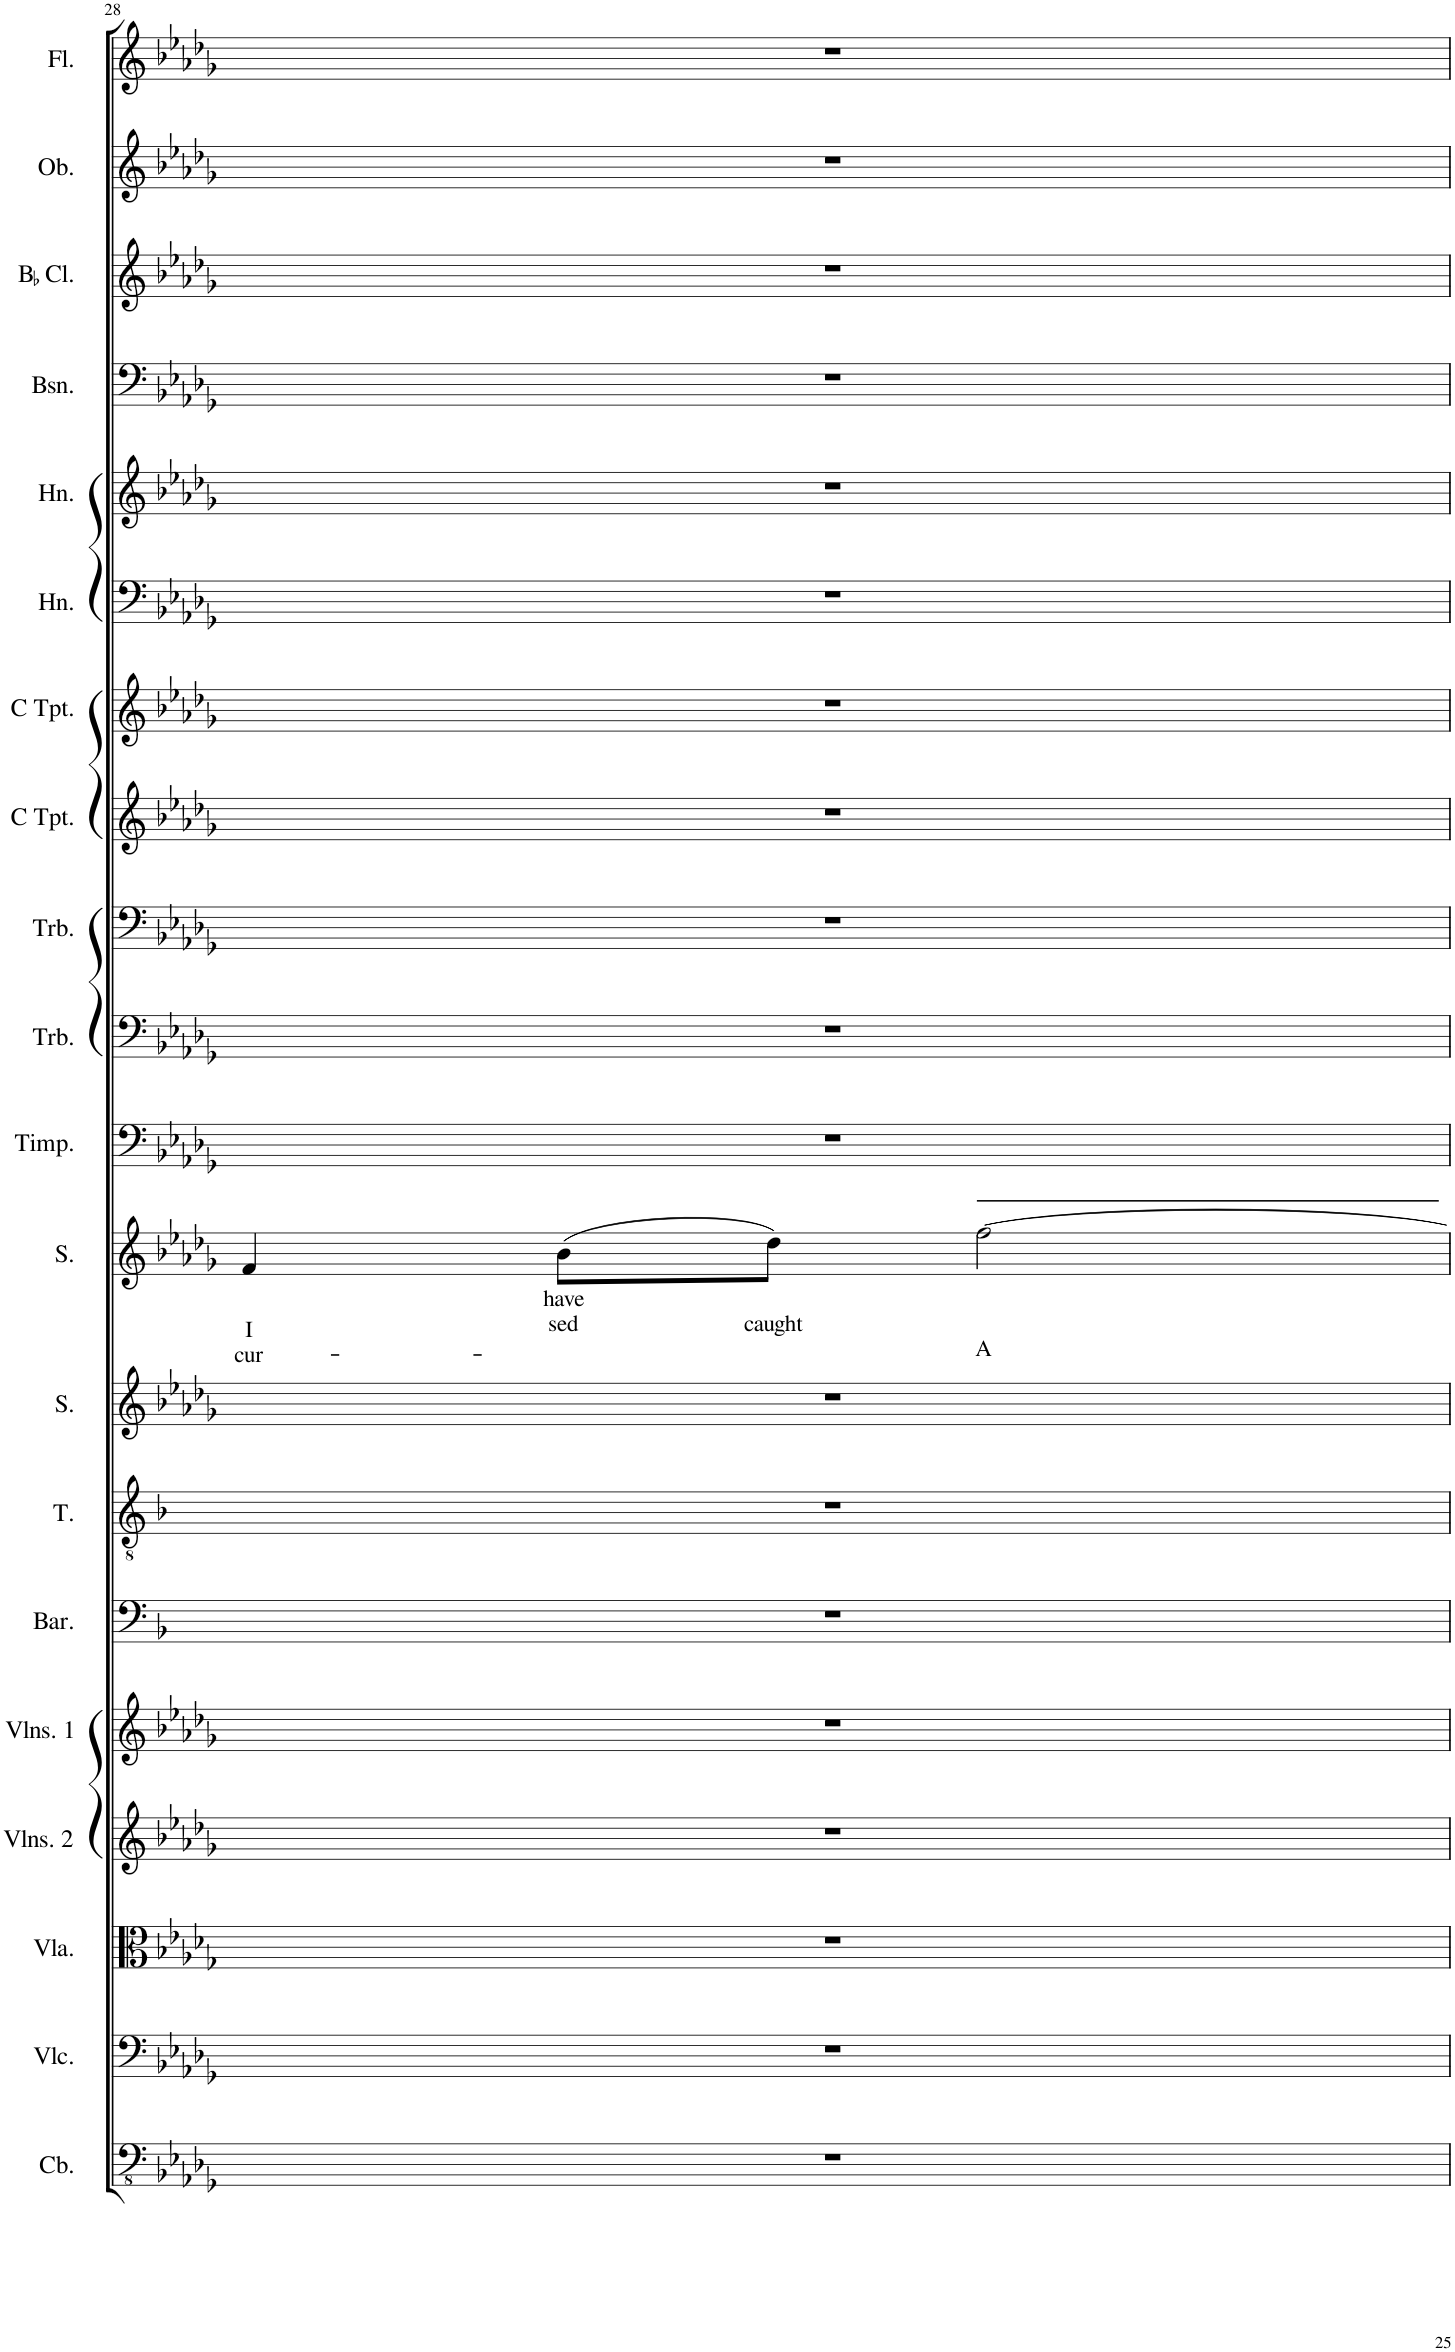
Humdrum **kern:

**kern	**kern	**kern	**kern	**kern	**kern	**kern	**kern	**kern	**text	**text	**text	**kern	**kern	**kern	**kern	**kern	**kern	**kern	**kern	**kern	**kern	**kern
*part20	*part19	*part18	*part17	*part16	*part15	*part14	*part13	*part12	*part12	*part12	*part12	*part11	*part10	*part9	*part8	*part7	*part6	*part5	*part4	*part3	*part2	*part1
*staff20	*staff19	*staff18	*staff17	*staff16	*staff15	*staff14	*staff13	*staff12	*staff12	*staff12	*staff12	*staff11	*staff10	*staff9	*staff8	*staff7	*staff6	*staff5	*staff4	*staff3	*staff2	*staff1
*I"Contrabass	*I"Violoncello	*I"Viola	*I"Violins 2	*I"Violins 1	*I"Baritone	*I"Tenor	*I"Soprano	*I"Soprano	*	*	*	*I"Timpani	*I"Trombone	*I"Trombone	*I"C Trumpet	*I"C Trumpet	*I"Horn	*I"Horn	*I"Bassoon	*I"BaccidentalFlat Clarinet	*I"Oboe	*I"Flute
*I'Cb.	*I'Vlc.	*I'Vla.	*I'Vlns. 2	*I'Vlns. 1	*I'Bar.	*I'T.	*I'S.	*I'S.	*	*	*	*I'Timp.	*I'Trb.	*I'Trb.	*I'C Tpt.	*I'C Tpt.	*I'Hn.	*I'Hn.	*I'Bsn.	*I'BaccidentalFlat Cl.	*I'Ob.	*I'Fl.
!!LO:PB:g=z
*clefFv4	*clefF4	*clefC3	*clefG2	*clefG2	*clefF4	*clefGv2	*clefG2	*clefG2	*	*	*	*clefF4	*clefF4	*clefF4	*clefG2	*clefG2	*clefF4	*clefG2	*clefF4	*clefG2	*clefG2	*clefG2
*	*	*	*	*	*	*	*	*	*	*	*	*	*	*	*	*	*ITrd4c7	*ITrd4c7	*	*ITrd1c2	*	*
*k[b-e-a-d-g-]	*k[b-e-a-d-g-]	*k[b-e-a-d-g-]	*k[b-e-a-d-g-]	*k[b-e-a-d-g-]	*k[b-]	*k[b-]	*k[b-e-a-d-g-]	*k[b-e-a-d-g-]	*	*	*	*k[b-e-a-d-g-]	*k[b-e-a-d-g-]	*k[b-e-a-d-g-]	*k[b-e-a-d-g-]	*k[b-e-a-d-g-]	*k[b-e-a-d-g-]	*k[b-e-a-d-g-]	*k[b-e-a-d-g-]	*k[b-e-a-d-g-]	*k[b-e-a-d-g-]	*k[b-e-a-d-g-]
*M2/2	*M2/2	*M2/2	*M2/2	*M2/2	*M2/2	*M2/2	*M2/2	*M2/2	*	*	*	*M2/2	*M2/2	*M2/2	*M2/2	*M2/2	*M2/2	*M2/2	*M2/2	*M2/2	*M2/2	*M2/2
=28	=28	=28	=28	=28	=28	=28	=28	=28	=28	=28	=28	=28	=28	=28	=28	=28	=28	=28	=28	=28	=28	=28
!	!	!	!	!	!	!	!	!	!LO:LY:b	!LO:LY:b	!	!	!	!	!	!	!	!	!	!	!	!
1r	1r	1r	1r	1r	1r	1r	1r	4f/	I	cur-	.	1r	1r	1r	1r	1r	1r	1r	1r	1r	1r	1r
!	!	!	!	!	!	!	!	!	!LO:LY:b	!LO:LY:b	!	!	!	!	!	!	!	!	!	!	!	!
.	.	.	.	.	.	.	.	(8b-\L	have	-sed	.	.	.	.	.	.	.	.	.	.	.	.
!	!	!	!	!	!	!	!	!	!	!LO:LY:b	!	!	!	!	!	!	!	!	!	!	!	!
.	.	.	.	.	.	.	.	8dd-\J)	.	caught	.	.	.	.	.	.	.	.	.	.	.	.
!	!	!	!	!	!	!	!	!	!	!	!LO:LY:b	!	!	!	!	!	!	!	!	!	!	!
.	.	.	.	.	.	.	.	[2ff\	.	.	A	.	.	.	.	.	.	.	.	.	.	.
=	=	=	=	=	=	=	=	=	=	=	=	=	=	=	=	=	=	=	=	=	=	=
*-	*-	*-	*-	*-	*-	*-	*-	*-	*-	*-	*-	*-	*-	*-	*-	*-	*-	*-	*-	*-	*-	*-
